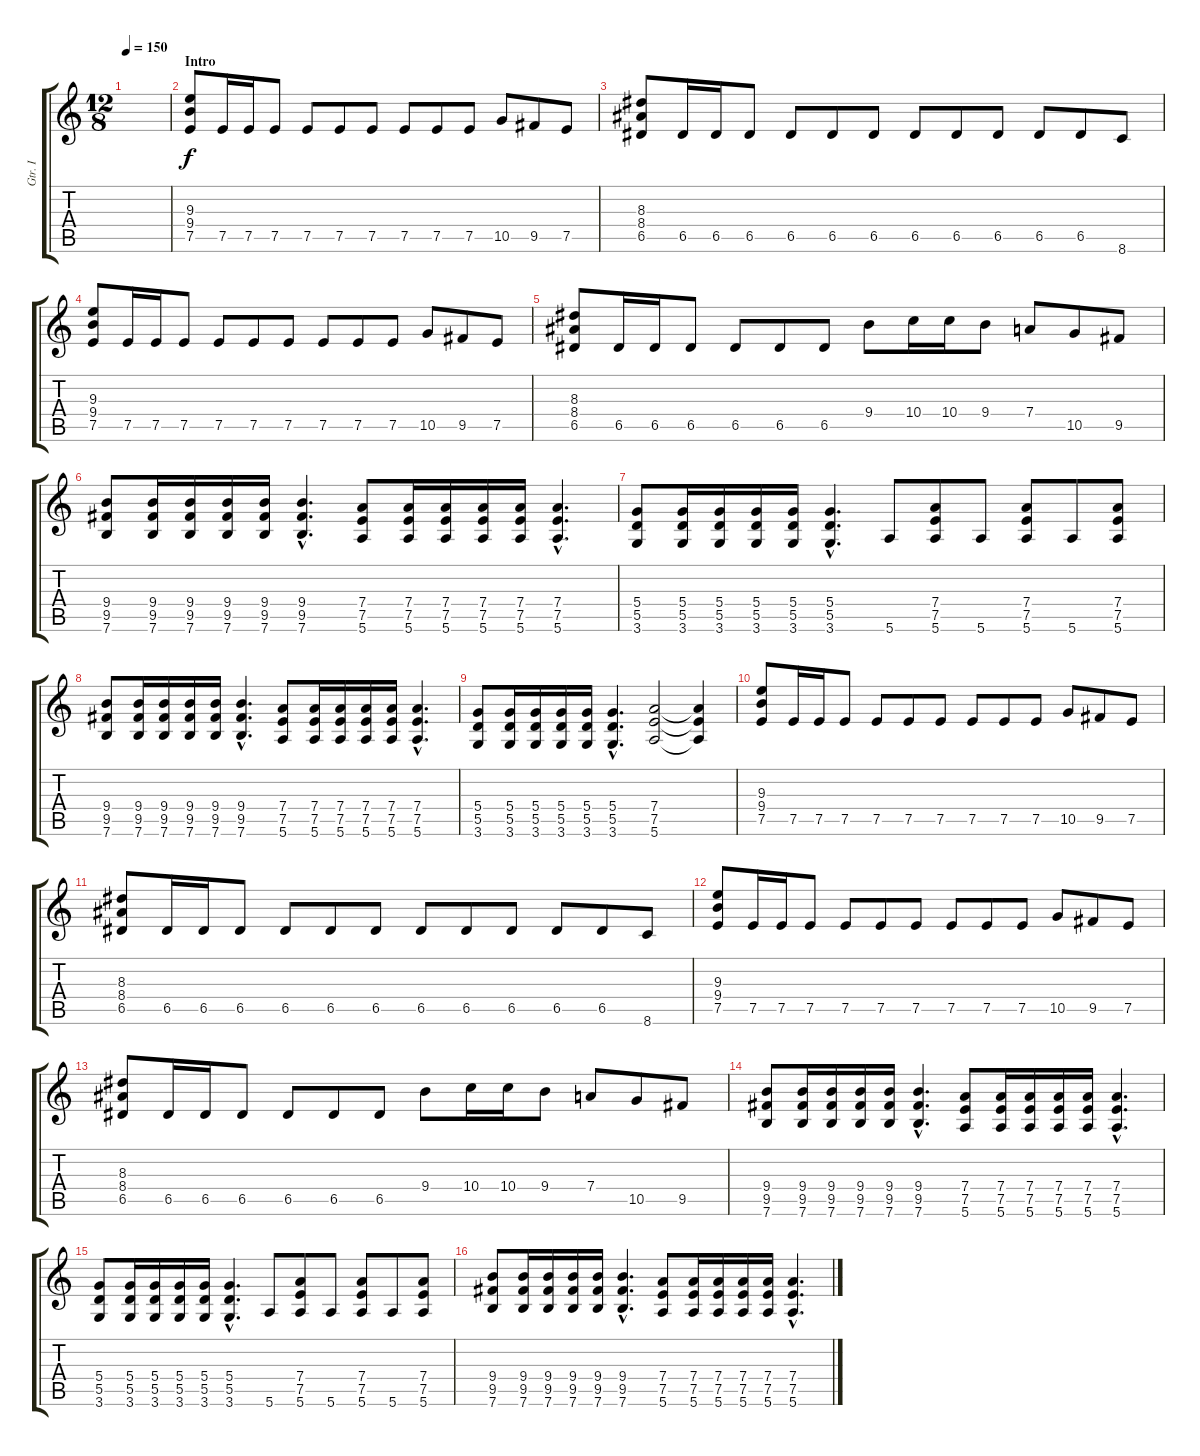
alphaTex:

\track ("Gtr. I" "Gtr. I") {instrument distortionguitar}
\staff {score tabs}
\tuning (E4 B3 G3 D3 A2 E2) {hide}
\ts (12 8)
\tempo 150
\clef g2
\ks c
|
\section ("" "Intro")
(9.3 9.4 7.5).8 7.5.16 7.5.16 7.5.8 7.5.8 7.5.8 7.5.8 7.5.8 7.5.8 7.5.8 10.5.8 9.5.8 7.5.8 |
(8.3 8.4 6.5).8 6.5.16 6.5.16 6.5.8 6.5.8 6.5.8 6.5.8 6.5.8 6.5.8 6.5.8 6.5.8 6.5.8 8.6.8 |
(9.3 9.4 7.5).8 7.5.16 7.5.16 7.5.8 7.5.8 7.5.8 7.5.8 7.5.8 7.5.8 7.5.8 10.5.8 9.5.8 7.5.8 |
(8.3 8.4 6.5).8 6.5.16 6.5.16 6.5.8 6.5.8 6.5.8 6.5.8 9.4.8 10.4.16 10.4.16 9.4.8 7.4.8 10.5.8 9.5.8 |
(9.4 9.5 7.6).8 (9.4 9.5 7.6).16 (9.4 9.5 7.6).16 (9.4 9.5 7.6).16 (9.4 9.5 7.6).16 (9.4{hac} 9.5{hac} 7.6{hac}).4{d} (7.4 7.5 5.6).8 (7.4 7.5 5.6).16 (7.4 7.5 5.6).16 (7.4 7.5 5.6).16 (7.4 7.5 5.6).16 (7.4{hac} 7.5{hac} 5.6{hac}).4{d} |
(5.4 5.5 3.6).8 (5.4 5.5 3.6).16 (5.4 5.5 3.6).16 (5.4 5.5 3.6).16 (5.4 5.5 3.6).16 (5.4{hac} 5.5{hac} 3.6{hac}).4{d} 5.6.8 (7.4 7.5 5.6).8 5.6.8 (7.4 7.5 5.6).8 5.6.8 (7.4 7.5 5.6).8 |
(9.4 9.5 7.6).8 (9.4 9.5 7.6).16 (9.4 9.5 7.6).16 (9.4 9.5 7.6).16 (9.4 9.5 7.6).16 (9.4{hac} 9.5{hac} 7.6{hac}).4{d} (7.4 7.5 5.6).8 (7.4 7.5 5.6).16 (7.4 7.5 5.6).16 (7.4 7.5 5.6).16 (7.4 7.5 5.6).16 (7.4{hac} 7.5{hac} 5.6{hac}).4{d} |
(5.4 5.5 3.6).8 (5.4 5.5 3.6).16 (5.4 5.5 3.6).16 (5.4 5.5 3.6).16 (5.4 5.5 3.6).16 (5.4{hac} 5.5{hac} 3.6{hac}).4{d} (7.4 7.5 5.6).2 (7.4{t} 7.5{t} 5.6{t}).4 |
(9.3 9.4 7.5).8 7.5.16 7.5.16 7.5.8 7.5.8 7.5.8 7.5.8 7.5.8 7.5.8 7.5.8 10.5.8 9.5.8 7.5.8 |
(8.3 8.4 6.5).8 6.5.16 6.5.16 6.5.8 6.5.8 6.5.8 6.5.8 6.5.8 6.5.8 6.5.8 6.5.8 6.5.8 8.6.8 |
(9.3 9.4 7.5).8 7.5.16 7.5.16 7.5.8 7.5.8 7.5.8 7.5.8 7.5.8 7.5.8 7.5.8 10.5.8 9.5.8 7.5.8 |
(8.3 8.4 6.5).8 6.5.16 6.5.16 6.5.8 6.5.8 6.5.8 6.5.8 9.4.8 10.4.16 10.4.16 9.4.8 7.4.8 10.5.8 9.5.8 |
(9.4 9.5 7.6).8 (9.4 9.5 7.6).16 (9.4 9.5 7.6).16 (9.4 9.5 7.6).16 (9.4 9.5 7.6).16 (9.4{hac} 9.5{hac} 7.6{hac}).4{d} (7.4 7.5 5.6).8 (7.4 7.5 5.6).16 (7.4 7.5 5.6).16 (7.4 7.5 5.6).16 (7.4 7.5 5.6).16 (7.4{hac} 7.5{hac} 5.6{hac}).4{d} |
(5.4 5.5 3.6).8 (5.4 5.5 3.6).16 (5.4 5.5 3.6).16 (5.4 5.5 3.6).16 (5.4 5.5 3.6).16 (5.4{hac} 5.5{hac} 3.6{hac}).4{d} 5.6.8 (7.4 7.5 5.6).8 5.6.8 (7.4 7.5 5.6).8 5.6.8 (7.4 7.5 5.6).8 |
(9.4 9.5 7.6).8 (9.4 9.5 7.6).16 (9.4 9.5 7.6).16 (9.4 9.5 7.6).16 (9.4 9.5 7.6).16 (9.4{hac} 9.5{hac} 7.6{hac}).4{d} (7.4 7.5 5.6).8 (7.4 7.5 5.6).16 (7.4 7.5 5.6).16 (7.4 7.5 5.6).16 (7.4 7.5 5.6).16 (7.4{hac} 7.5{hac} 5.6{hac}).4{d}
